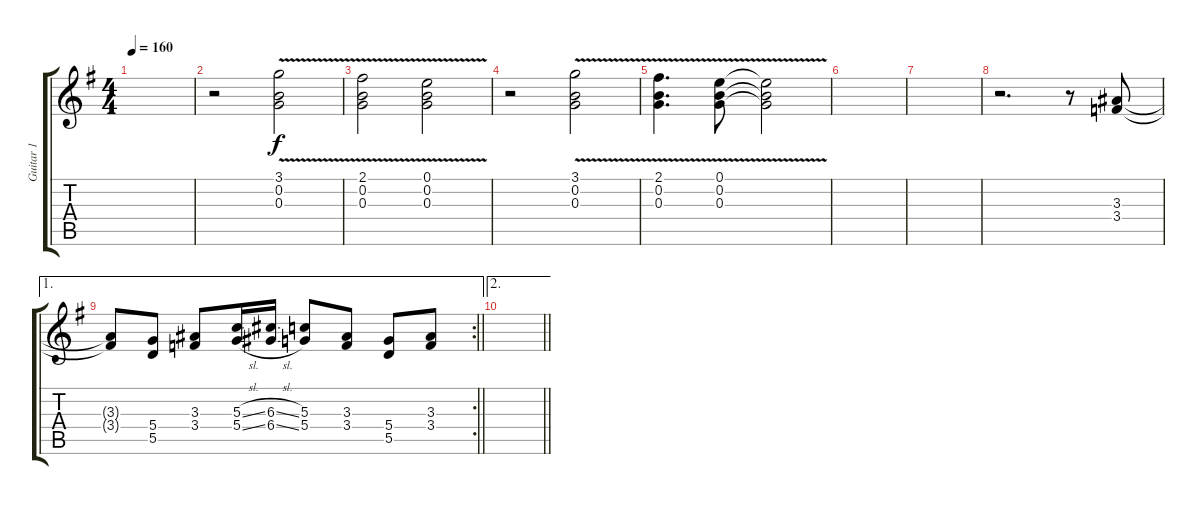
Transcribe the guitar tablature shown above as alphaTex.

\track ("Guitar 1" "Guitar 1") {instrument electricguitarmuted}
\staff {score tabs}
\tuning (E4 B3 G3 D3 A2 E2) {hide}
\ts (4 4)
\tempo 160
\clef g2
\ks g
|
r.2 (3.1{v} 0.2{v} 0.3{v}).2 |
(2.1{v} 0.2{v} 0.3{v}).2 (0.1{v} 0.2{v} 0.3{v}).2 |
r.2 (3.1{v} 0.2{v} 0.3{v}).2 |
(2.1 0.2 0.3{v}).4{d} (0.1 0.2 0.3{v}).8 (0.1{t} 0.2{t} 0.3{t}).2 |
|
|
r.2{d} r.8 (3.3 3.4).8 |
\ae 1
\rc 2
\barLineRight lightlight
(3.3{t} 3.4{t}).8 (5.4 5.5).8 (3.3 3.4).8 (5.3{sl} 5.4{sl}).16 (6.3{sl} 6.4{sl}).16 (5.3 5.4).8 (3.3 3.4).8 (5.4 5.5).8 (3.3 3.4).8 |
\ae 2
\barLineRight lightlight
